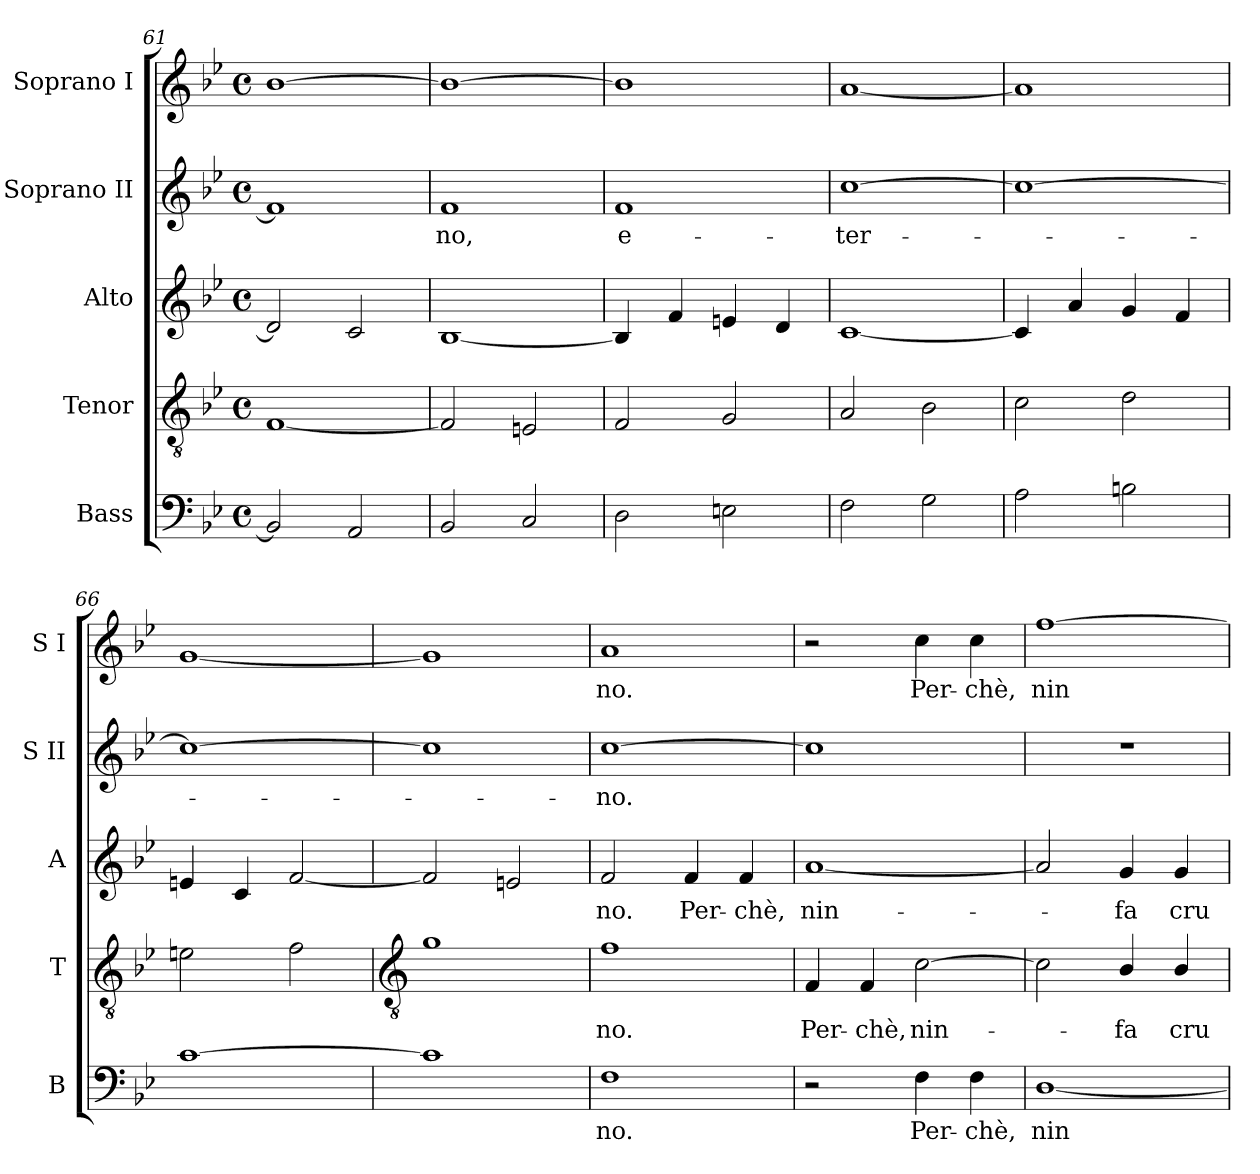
**kern	**text	**kern	**text	**kern	**text	**kern	**text	**kern	**text
*part5	*part5	*part4	*part4	*part3	*part3	*part2	*part2	*part1	*part1
*staff5	*staff5	*staff4	*staff4	*staff3	*staff3	*staff2	*staff2	*staff1	*staff1
*I"Bass	*	*I"Tenor	*	*I"Alto	*	*I"Soprano II	*	*I"Soprano I	*
*I'B	*	*I'T	*	*I'A	*	*I'S II	*	*I'S I	*
!!LO:LB:g=z
*clefF4	*	*clefGv2	*	*clefG2	*	*clefG2	*	*clefG2	*
*k[b-e-]	*	*k[b-e-]	*	*k[b-e-]	*	*k[b-e-]	*	*k[b-e-]	*
*B-:	*	*B-:	*	*B-:	*	*B-:	*	*B-:	*
*M4/4	*	*M4/4	*	*M4/4	*	*M4/4	*	*M4/4	*
*met(c)	*	*met(c)	*	*met(c)	*	*met(c)	*	*met(c)	*
=61	=61	=61	=61	=61	=61	=61	=61	=61	=61
2BB-]	.	[1F	.	2d]	.	1f]	.	[1b-	.
2AA	.	.	.	2c	.	.	.	.	.
=62	=62	=62	=62	=62	=62	=62	=62	=62	=62
!	!	!	!	!	!	!	!LO:LY:b	!	!
2BB-	.	2F]	.	[1B-	.	1f	no,	1b-_	.
2C	.	2En	.	.	.	.	.	.	.
=63	=63	=63	=63	=63	=63	=63	=63	=63	=63
!	!	!	!	!	!	!	!LO:LY:b	!	!
2D	.	2F	.	4B-]	.	1f	e-	1b-]	.
.	.	.	.	4f	.	.	.	.	.
2En	.	2G	.	4en	.	.	.	.	.
.	.	.	.	4d	.	.	.	.	.
=64	=64	=64	=64	=64	=64	=64	=64	=64	=64
!	!	!	!	!	!	!	!LO:LY:b	!	!
2F	.	2A	.	[1c	.	[1cc	-ter-	[1a	.
2G	.	2B-	.	.	.	.	.	.	.
=65	=65	=65	=65	=65	=65	=65	=65	=65	=65
2A	.	2c	.	4c]	.	1cc_	.	1a]	.
.	.	.	.	4a	.	.	.	.	.
2Bn	.	2d	.	4g	.	.	.	.	.
.	.	.	.	4f	.	.	.	.	.
=66	=66	=66	=66	=66	=66	=66	=66	=66	=66
[1c	.	2en	.	4en	.	1cc_	.	[1g	.
.	.	.	.	4c	.	.	.	.	.
.	.	2f	.	[2f	.	.	.	.	.
!!LO:LB:g=z
=67	=67	=67	=67	=67	=67	=67	=67	=67	=67
*	*	*clefGv2	*	*	*	*	*	*	*
1c]	.	1g	.	2f]	.	1cc]	.	1g]	.
.	.	.	.	2en	.	.	.	.	.
=68	=68	=68	=68	=68	=68	=68	=68	=68	=68
!	!LO:LY:b	!	!LO:LY:b	!	!LO:LY:b	!	!LO:LY:b	!	!LO:LY:b
1F	no.	1f	no.	2f	no.	[1cc	no.	1a	no.
!	!	!	!	!	!LO:LY:b	!	!	!	!
.	.	.	.	4f	Per-	.	.	.	.
!	!	!	!	!	!LO:LY:b	!	!	!	!
.	.	.	.	4f	-chè,	.	.	.	.
=69	=69	=69	=69	=69	=69	=69	=69	=69	=69
!	!	!	!LO:LY:b	!	!LO:LY:b	!	!	!	!
2r	.	4F	Per-	[1a	nin-	1cc]	.	2r	.
!	!	!	!LO:LY:b	!	!	!	!	!	!
.	.	4F	-chè,	.	.	.	.	.	.
!	!LO:LY:b	!	!LO:LY:b	!	!	!	!	!	!LO:LY:b
4F	Per-	[2c	nin-	.	.	.	.	4cc	Per-
!	!LO:LY:b	!	!	!	!	!	!	!	!LO:LY:b
4F	-chè,	.	.	.	.	.	.	4cc	-chè,
=70	=70	=70	=70	=70	=70	=70	=70	=70	=70
!	!LO:LY:b	!	!	!	!	!	!	!	!LO:LY:b
[1D/	nin-	2c]	.	2a]	.	1r	.	[1ff	nin-
!	!	!	!LO:LY:b	!	!LO:LY:b	!	!	!	!
.	.	4B-/	fa	4g	fa	.	.	.	.
!	!	!	!LO:LY:b	!	!LO:LY:b	!	!	!	!
.	.	4B-/	cru-	4g	cru-	.	.	.	.
=	=	=	=	=	=	=	=	=	=
*-	*-	*-	*-	*-	*-	*-	*-	*-	*-
